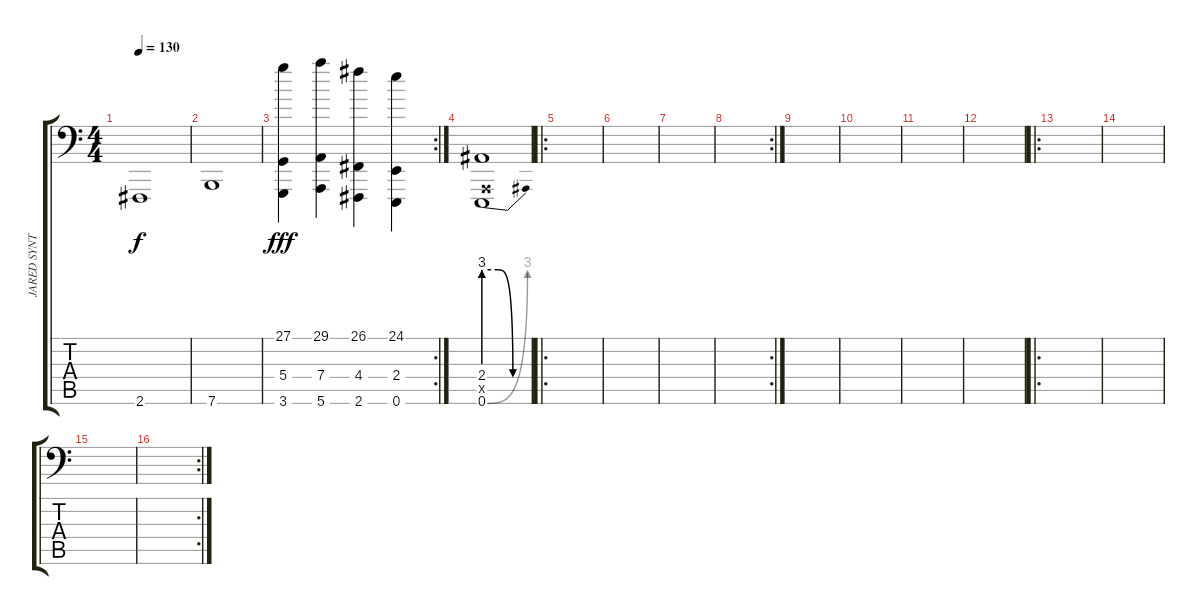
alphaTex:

\track ("JARED SYNTH" "JARED SYNT") {instrument whistle}
\staff {score tabs}
\tuning (E3 B2 G2 D2 A1 E1) {hide}
\ts (4 4)
\tempo 130
\clef f4
\ks c
2.6{t}.1{dy f} |
7.6.1 |
\rc 2
(27.1 5.4 3.6).4{dy fff} (29.1 7.4 5.6).4 (26.1 4.4 2.6).4 (24.1 2.4 0.6).4 |
(2.4{be (custom 0 12 20 12 40 0 60 0)} 0.5{x} 0.6{be (bend 0 0 60 12)}).1 |
\ro
|
|
|
\rc 2
|
|
|
|
|
\ro
|
|
|
\rc 2
